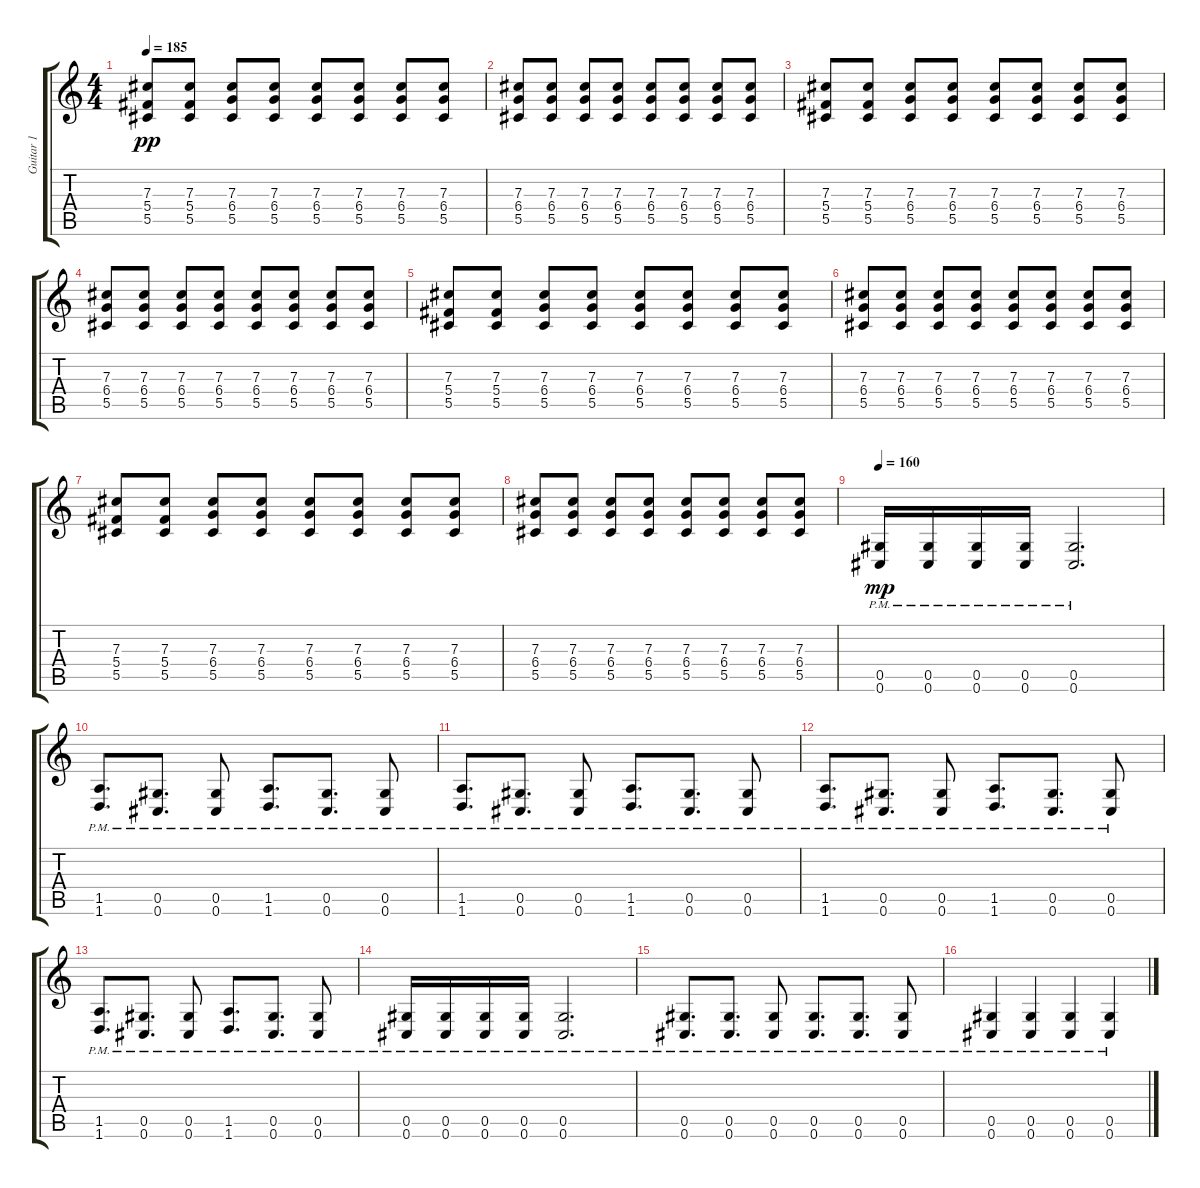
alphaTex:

\track ("Guitar 1" "Guitar 1") {instrument distortionguitar}
\staff {score tabs}
\tuning (Eb4 Bb3 Gb3 Db3 Ab2 Db2) {hide}
\ts (4 4)
\tempo 185
\clef g2
\ks c
(7.3 5.4 5.5).8{dy pp} (7.3 5.4 5.5).8 (7.3 6.4 5.5).8 (7.3 6.4 5.5).8 (7.3 6.4 5.5).8 (7.3 6.4 5.5).8 (7.3 6.4 5.5).8 (7.3 6.4 5.5).8 |
(7.3 6.4 5.5).8 (7.3 6.4 5.5).8 (7.3 6.4 5.5).8 (7.3 6.4 5.5).8 (7.3 6.4 5.5).8 (7.3 6.4 5.5).8 (7.3 6.4 5.5).8 (7.3 6.4 5.5).8 |
(7.3 5.4 5.5).8 (7.3 5.4 5.5).8 (7.3 6.4 5.5).8 (7.3 6.4 5.5).8 (7.3 6.4 5.5).8 (7.3 6.4 5.5).8 (7.3 6.4 5.5).8 (7.3 6.4 5.5).8 |
(7.3 6.4 5.5).8 (7.3 6.4 5.5).8 (7.3 6.4 5.5).8 (7.3 6.4 5.5).8 (7.3 6.4 5.5).8 (7.3 6.4 5.5).8 (7.3 6.4 5.5).8 (7.3 6.4 5.5).8 |
(7.3 5.4 5.5).8 (7.3 5.4 5.5).8 (7.3 6.4 5.5).8 (7.3 6.4 5.5).8 (7.3 6.4 5.5).8 (7.3 6.4 5.5).8 (7.3 6.4 5.5).8 (7.3 6.4 5.5).8 |
(7.3 6.4 5.5).8 (7.3 6.4 5.5).8 (7.3 6.4 5.5).8 (7.3 6.4 5.5).8 (7.3 6.4 5.5).8 (7.3 6.4 5.5).8 (7.3 6.4 5.5).8 (7.3 6.4 5.5).8 |
(7.3 5.4 5.5).8 (7.3 5.4 5.5).8 (7.3 6.4 5.5).8 (7.3 6.4 5.5).8 (7.3 6.4 5.5).8 (7.3 6.4 5.5).8 (7.3 6.4 5.5).8 (7.3 6.4 5.5).8 |
(7.3 6.4 5.5).8 (7.3 6.4 5.5).8 (7.3 6.4 5.5).8 (7.3 6.4 5.5).8 (7.3 6.4 5.5).8 (7.3 6.4 5.5).8 (7.3 6.4 5.5).8 (7.3 6.4 5.5).8 |
\tempo 160
(0.5{pm} 0.6{pm}).16{dy mp} (0.5{pm} 0.6{pm}).16 (0.5{pm} 0.6{pm}).16 (0.5{pm} 0.6{pm}).16 (0.5{pm} 0.6{pm}).2{d} |
(1.5{pm} 1.6{pm}).8{d} (0.5{pm} 0.6{pm}).8{d} (0.5{pm} 0.6{pm}).8 (1.5{pm} 1.6{pm}).8{d} (0.5{pm} 0.6{pm}).8{d} (0.5{pm} 0.6{pm}).8 |
(1.5{pm} 1.6{pm}).8{d} (0.5{pm} 0.6{pm}).8{d} (0.5{pm} 0.6{pm}).8 (1.5{pm} 1.6{pm}).8{d} (0.5{pm} 0.6{pm}).8{d} (0.5{pm} 0.6{pm}).8 |
(1.5{pm} 1.6{pm}).8{d} (0.5{pm} 0.6{pm}).8{d} (0.5{pm} 0.6{pm}).8 (1.5{pm} 1.6{pm}).8{d} (0.5{pm} 0.6{pm}).8{d} (0.5{pm} 0.6{pm}).8 |
(1.5{pm} 1.6{pm}).8{d} (0.5{pm} 0.6{pm}).8{d} (0.5{pm} 0.6{pm}).8 (1.5{pm} 1.6{pm}).8{d} (0.5{pm} 0.6{pm}).8{d} (0.5{pm} 0.6{pm}).8 |
(0.5{pm} 0.6{pm}).16 (0.5{pm} 0.6{pm}).16 (0.5{pm} 0.6{pm}).16 (0.5{pm} 0.6{pm}).16 (0.5{pm} 0.6{pm}).2{d} |
(0.5{pm} 0.6{pm}).8{d} (0.5{pm} 0.6{pm}).8{d} (0.5{pm} 0.6{pm}).8 (0.5{pm} 0.6{pm}).8{d} (0.5{pm} 0.6{pm}).8{d} (0.5{pm} 0.6{pm}).8 |
(0.5{pm} 0.6{pm}).4 (0.5{pm} 0.6{pm}).4 (0.5{pm} 0.6{pm}).4 (0.5{pm} 0.6{pm}).4
